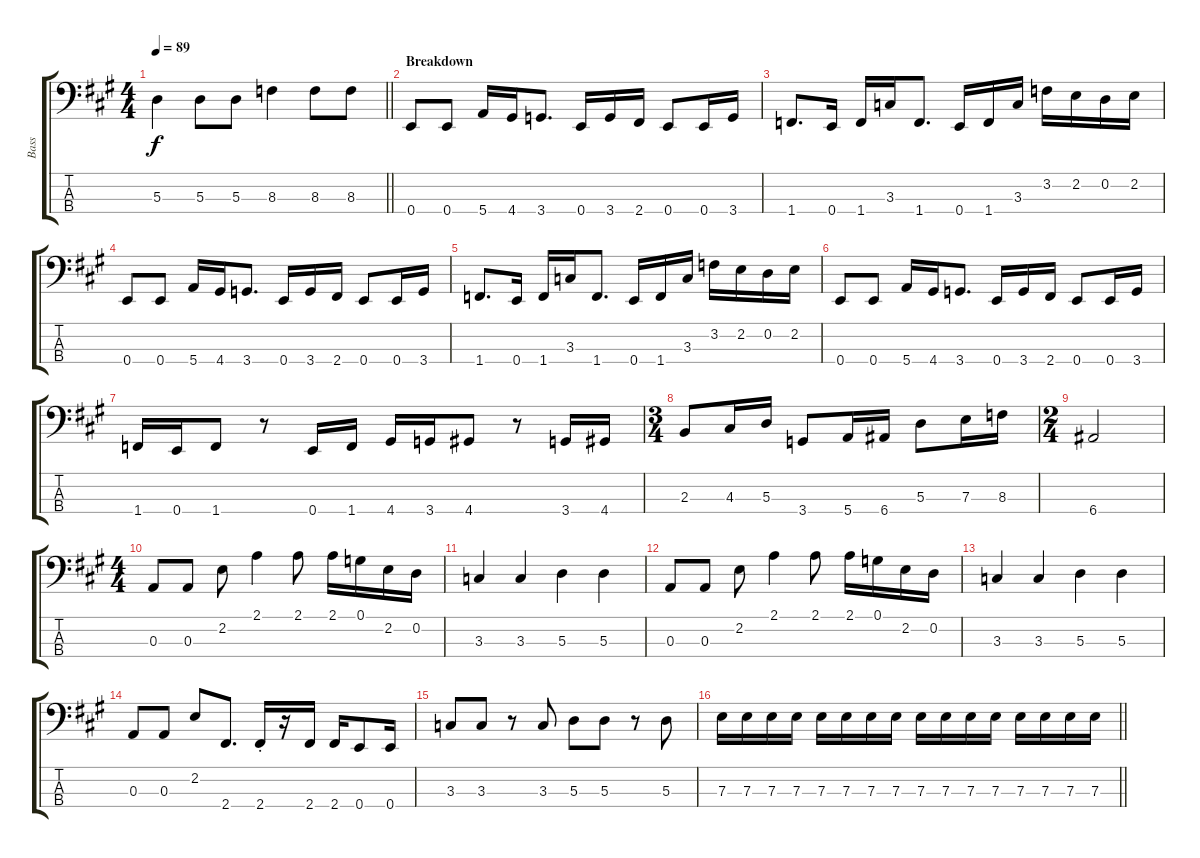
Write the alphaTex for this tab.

\track ("Bass" "Bass") {instrument electricbassfinger}
\staff {score tabs}
\tuning (G2 D2 A1 E1) {hide}
\ts (4 4)
\tempo 89
\clef f4
\barLineRight lightlight
\ks a
5.3.4{dy f} 5.3.8 5.3.8 8.3.4 8.3.8 8.3.8 |
\section ("" "Breakdown")
0.4.8 0.4.8 5.4.16 4.4.16 3.4.8{d} 0.4.16 3.4.16 2.4.16 0.4.8 0.4.16 3.4.16 |
1.4.8{d} 0.4.16 1.4.16 3.3.16 1.4.8{d} 0.4.16 1.4.16 3.3.16 3.2.16 2.2.16 0.2.16 2.2.16 |
0.4.8 0.4.8 5.4.16 4.4.16 3.4.8{d} 0.4.16 3.4.16 2.4.16 0.4.8 0.4.16 3.4.16 |
1.4.8{d} 0.4.16 1.4.16 3.3.16 1.4.8{d} 0.4.16 1.4.16 3.3.16 3.2.16 2.2.16 0.2.16 2.2.16 |
0.4.8 0.4.8 5.4.16 4.4.16 3.4.8{d} 0.4.16 3.4.16 2.4.16 0.4.8 0.4.16 3.4.16 |
1.4.16 0.4.16 1.4.8 r.8 0.4.16 1.4.16 4.4.16 3.4.16 4.4.8 r.8 3.4.16 4.4.16 |
\ts (3 4)
2.3.8 4.3.16 5.3.16 3.4.8 5.4.16 6.4.16 5.3.8 7.3.16 8.3.16 |
\ts (2 4)
6.4.2 |
\ts (4 4)
0.3.8 0.3.8 2.2.8 2.1.4 2.1.8 2.1.16 0.1.16 2.2.16 0.2.16 |
3.3.4 3.3.4 5.3.4 5.3.4 |
0.3.8 0.3.8 2.2.8 2.1.4 2.1.8 2.1.16 0.1.16 2.2.16 0.2.16 |
3.3.4 3.3.4 5.3.4 5.3.4 |
0.3.8 0.3.8 2.2.8 2.4.8{d} 2.4{st}.16 r.16 2.4.16 2.4.16 0.4.8 0.4.16 |
3.3.8 3.3.8 r.8 3.3.8 5.3.8 5.3.8 r.8 5.3.8 |
\barLineRight lightlight
7.3.16 7.3.16 7.3.16 7.3.16 7.3.16 7.3.16 7.3.16 7.3.16 7.3.16 7.3.16 7.3.16 7.3.16 7.3.16 7.3.16 7.3.16 7.3.16
